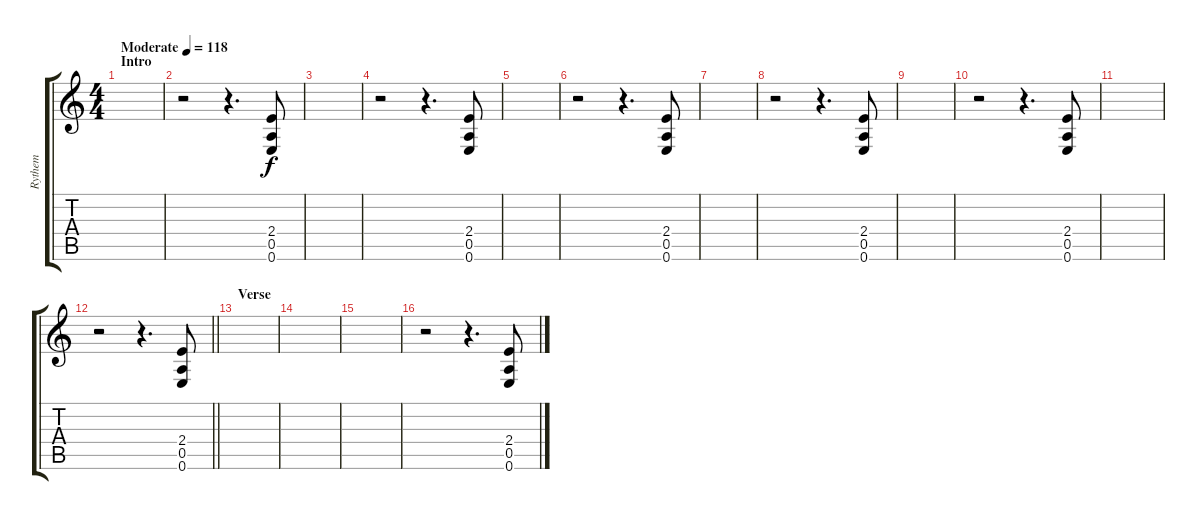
\track ("Rythem" "Rythem") {instrument distortionguitar}
\staff {score tabs}
\tuning (E4 B3 G3 D3 A2 E2) {hide}
\ts (4 4)
\section ("" "Intro")
\tempo (118 "Moderate")
\clef g2
\ks c
|
r.2 r.4{d} (2.4 0.5 0.6).8 |
|
r.2 r.4{d} (2.4 0.5 0.6).8 |
|
r.2 r.4{d} (2.4 0.5 0.6).8 |
|
r.2 r.4{d} (2.4 0.5 0.6).8 |
|
r.2 r.4{d} (2.4 0.5 0.6).8 |
|
\barLineRight lightlight
r.2 r.4{d} (2.4 0.5 0.6).8 |
\section ("" "Verse")
|
|
|
r.2 r.4{d} (2.4 0.5 0.6).8
